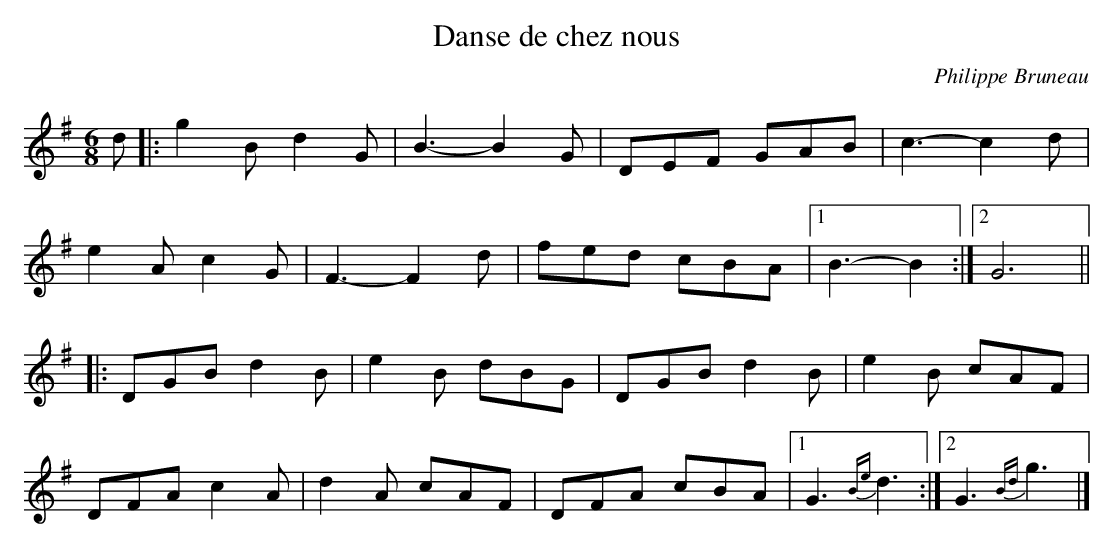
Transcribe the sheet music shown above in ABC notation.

X:1
T: Danse de chez nous
O: Philippe Bruneau
M: 6/8
L: 1/8
K: G
d \
|:g2B d2G | B3- B2G | DEF GAB | c3- c2d |
e2A c2G | F3- F2d| fed cBA |1 B3- B2 :|2 G6 ||
|: DGB d2B | e2B dBG | DGB d2B | e2B cAF |
DFA c2A | d2A cAF |DFA cBA |1 G3{Be}d3 :|2 G3{Bd}g3 |]
